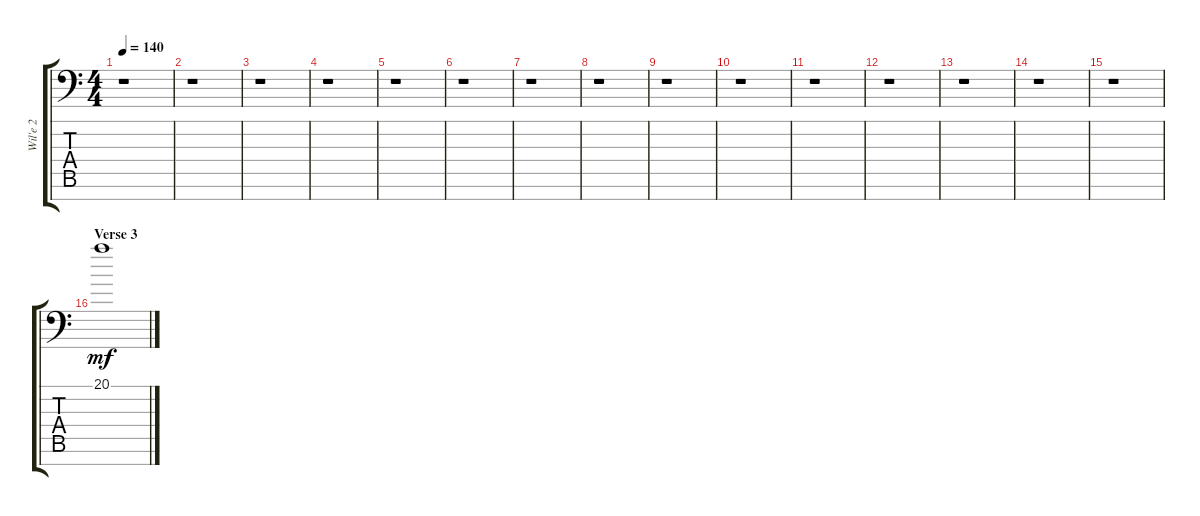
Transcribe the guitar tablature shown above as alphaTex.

\track ("Wil'e 2" "Wil'e 2") {instrument stringensemble1}
\staff {score tabs}
\tuning (Db4 Ab3 E3 B2 Gb2 Db2 Ab1) {hide}
\ts (4 4)
\tempo 140
\clef f4
\ks c
r.1{dy mf} |
r.1 |
r.1 |
r.1 |
r.1 |
r.1 |
r.1 |
r.1 |
r.1 |
r.1 |
r.1 |
r.1 |
r.1 |
r.1 |
r.1 |
\section ("" "Verse 3")
20.1.1
